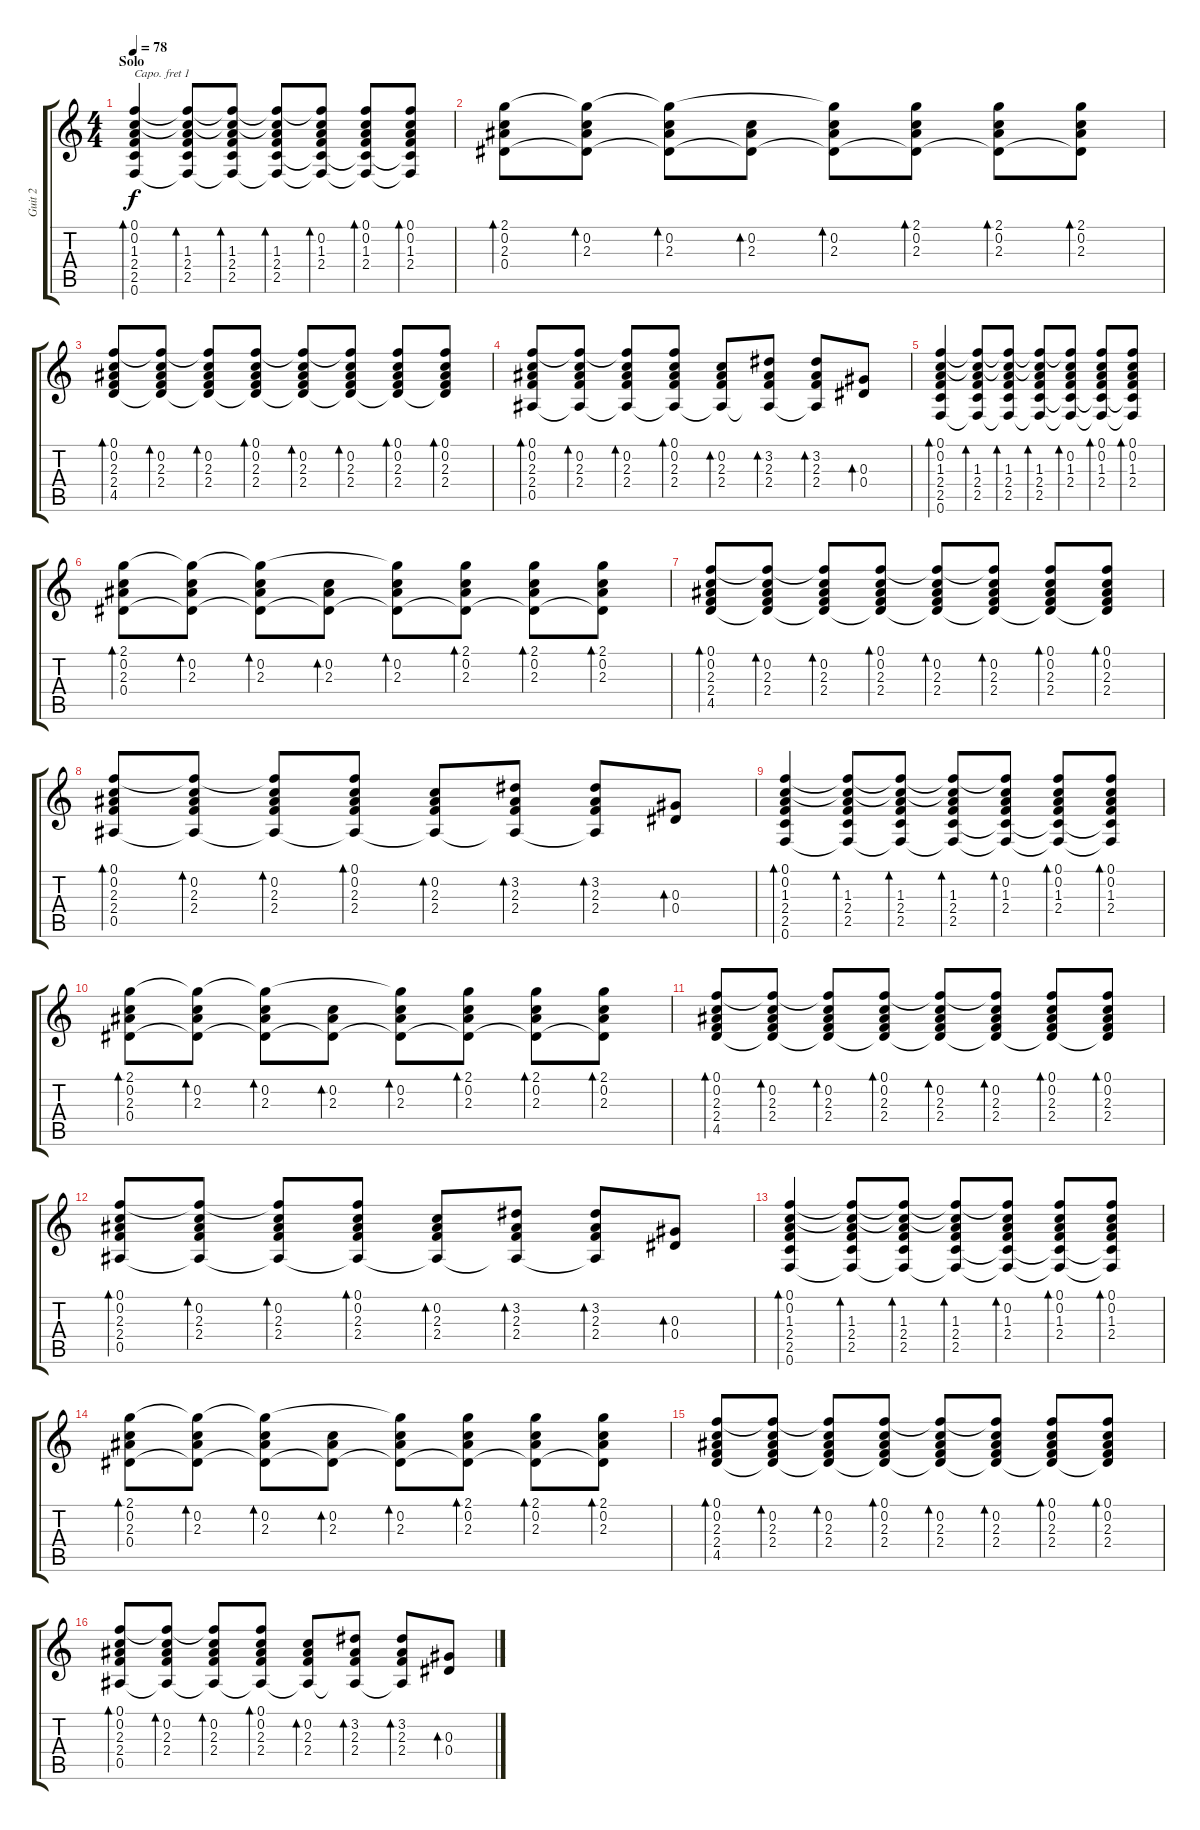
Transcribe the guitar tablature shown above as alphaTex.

\track ("Guit 2" "Guit 2") {instrument electricguitarjazz}
\staff {score tabs}
\capo 1
\tuning (E4 B3 G3 D3 A2 E2) {hide}
\ts (4 4)
\section ("" "Solo")
\tempo 78
\clef g2
\ks c
(0.1 0.2 1.3 2.4 2.5 0.6).4{bd 30 dy f} (0.1{t} 0.2{t} 1.3 2.4 2.5 0.6{t}).8{bd 30} (0.1{t} 0.2{t} 1.3 2.4 2.5 0.6{t}).8{bd 30} (0.1{t} 0.2{t} 1.3 2.4 2.5 0.6{t}).8{bd 30} (0.1{t} 0.2 1.3 2.4 2.5{t} 0.6{t}).8{bd 30} (0.1 0.2 1.3 2.4 2.5{t} 0.6{t}).8{bd 30} (0.1 0.2 1.3 2.4 2.5{t} 0.6{t}).8{bd 30} |
(2.1 0.2 2.3 0.4).8{bd 30} (2.1{t} 0.2 2.3 0.4{t}).8{bd 30} (2.1{t} 0.2 2.3 0.4{t}).8{bd 30} (0.2 2.3 0.4{t}).8{bd 30} (2.1{t} 0.2 2.3 0.4{t}).8{bd 30} (2.1 0.2 2.3 0.4{t}).8{bd 30} (2.1 0.2 2.3 0.4{t}).8{bd 30} (2.1 0.2 2.3 0.4{t}).8{bd 30} |
(0.1 0.2 2.3 2.4 4.5).8{bd 30} (0.1{t} 0.2 2.3 2.4 4.5{t}).8{bd 30} (0.1{t} 0.2 2.3 2.4 4.5{t}).8{bd 30} (0.1 0.2 2.3 2.4 4.5{t}).8{bd 30} (0.1{t} 0.2 2.3 2.4 4.5{t}).8{bd 30} (0.1{t} 0.2 2.3 2.4 4.5{t}).8{bd 30} (0.1 0.2 2.3 2.4 4.5{t}).8{bd 30} (0.1 0.2 2.3 2.4 4.5{t}).8{bd 30} |
(0.1 0.2 2.3 2.4 0.5).8{bd 30} (0.1{t} 0.2 2.3 2.4 0.5{t}).8{bd 30} (0.1{t} 0.2 2.3 2.4 0.5{t}).8{bd 30} (0.1 0.2 2.3 2.4 0.5{t}).8{bd 30} (0.2 2.3 2.4 0.5{t}).8{bd 30} (3.2 2.3 2.4 0.5{t}).8{bd 30} (3.2 2.3 2.4 0.5{t}).8{bd 30} (0.3 0.4).8{bd 30} |
(0.1 0.2 1.3 2.4 2.5 0.6).4{bd 30} (0.1{t} 0.2{t} 1.3 2.4 2.5 0.6{t}).8{bd 30} (0.1{t} 0.2{t} 1.3 2.4 2.5 0.6{t}).8{bd 30} (0.1{t} 0.2{t} 1.3 2.4 2.5 0.6{t}).8{bd 30} (0.1{t} 0.2 1.3 2.4 2.5{t} 0.6{t}).8{bd 30} (0.1 0.2 1.3 2.4 2.5{t} 0.6{t}).8{bd 30} (0.1 0.2 1.3 2.4 2.5{t} 0.6{t}).8{bd 30} |
(2.1 0.2 2.3 0.4).8{bd 30} (2.1{t} 0.2 2.3 0.4{t}).8{bd 30} (2.1{t} 0.2 2.3 0.4{t}).8{bd 30} (0.2 2.3 0.4{t}).8{bd 30} (2.1{t} 0.2 2.3 0.4{t}).8{bd 30} (2.1 0.2 2.3 0.4{t}).8{bd 30} (2.1 0.2 2.3 0.4{t}).8{bd 30} (2.1 0.2 2.3 0.4{t}).8{bd 30} |
(0.1 0.2 2.3 2.4 4.5).8{bd 30} (0.1{t} 0.2 2.3 2.4 4.5{t}).8{bd 30} (0.1{t} 0.2 2.3 2.4 4.5{t}).8{bd 30} (0.1 0.2 2.3 2.4 4.5{t}).8{bd 30} (0.1{t} 0.2 2.3 2.4 4.5{t}).8{bd 30} (0.1{t} 0.2 2.3 2.4 4.5{t}).8{bd 30} (0.1 0.2 2.3 2.4 4.5{t}).8{bd 30} (0.1 0.2 2.3 2.4 4.5{t}).8{bd 30} |
(0.1 0.2 2.3 2.4 0.5).8{bd 30} (0.1{t} 0.2 2.3 2.4 0.5{t}).8{bd 30} (0.1{t} 0.2 2.3 2.4 0.5{t}).8{bd 30} (0.1 0.2 2.3 2.4 0.5{t}).8{bd 30} (0.2 2.3 2.4 0.5{t}).8{bd 30} (3.2 2.3 2.4 0.5{t}).8{bd 30} (3.2 2.3 2.4 0.5{t}).8{bd 30} (0.3 0.4).8{bd 30} |
(0.1 0.2 1.3 2.4 2.5 0.6).4{bd 30 volume 10 instrument overdrivenguitar} (0.1{t} 0.2{t} 1.3 2.4 2.5 0.6{t}).8{bd 30} (0.1{t} 0.2{t} 1.3 2.4 2.5 0.6{t}).8{bd 30} (0.1{t} 0.2{t} 1.3 2.4 2.5 0.6{t}).8{bd 30} (0.1{t} 0.2 1.3 2.4 2.5{t} 0.6{t}).8{bd 30} (0.1 0.2 1.3 2.4 2.5{t} 0.6{t}).8{bd 30} (0.1 0.2 1.3 2.4 2.5{t} 0.6{t}).8{bd 30} |
(2.1 0.2 2.3 0.4).8{bd 30} (2.1{t} 0.2 2.3 0.4{t}).8{bd 30} (2.1{t} 0.2 2.3 0.4{t}).8{bd 30} (0.2 2.3 0.4{t}).8{bd 30} (2.1{t} 0.2 2.3 0.4{t}).8{bd 30} (2.1 0.2 2.3 0.4{t}).8{bd 30} (2.1 0.2 2.3 0.4{t}).8{bd 30} (2.1 0.2 2.3 0.4{t}).8{bd 30} |
(0.1 0.2 2.3 2.4 4.5).8{bd 30} (0.1{t} 0.2 2.3 2.4 4.5{t}).8{bd 30} (0.1{t} 0.2 2.3 2.4 4.5{t}).8{bd 30} (0.1 0.2 2.3 2.4 4.5{t}).8{bd 30} (0.1{t} 0.2 2.3 2.4 4.5{t}).8{bd 30} (0.1{t} 0.2 2.3 2.4 4.5{t}).8{bd 30} (0.1 0.2 2.3 2.4 4.5{t}).8{bd 30} (0.1 0.2 2.3 2.4 4.5{t}).8{bd 30} |
(0.1 0.2 2.3 2.4 0.5).8{bd 30} (0.1{t} 0.2 2.3 2.4 0.5{t}).8{bd 30} (0.1{t} 0.2 2.3 2.4 0.5{t}).8{bd 30} (0.1 0.2 2.3 2.4 0.5{t}).8{bd 30} (0.2 2.3 2.4 0.5{t}).8{bd 30} (3.2 2.3 2.4 0.5{t}).8{bd 30} (3.2 2.3 2.4 0.5{t}).8{bd 30} (0.3 0.4).8{bd 30} |
(0.1 0.2 1.3 2.4 2.5 0.6).4{bd 30} (0.1{t} 0.2{t} 1.3 2.4 2.5 0.6{t}).8{bd 30} (0.1{t} 0.2{t} 1.3 2.4 2.5 0.6{t}).8{bd 30} (0.1{t} 0.2{t} 1.3 2.4 2.5 0.6{t}).8{bd 30} (0.1{t} 0.2 1.3 2.4 2.5{t} 0.6{t}).8{bd 30} (0.1 0.2 1.3 2.4 2.5{t} 0.6{t}).8{bd 30} (0.1 0.2 1.3 2.4 2.5{t} 0.6{t}).8{bd 30} |
(2.1 0.2 2.3 0.4).8{bd 30} (2.1{t} 0.2 2.3 0.4{t}).8{bd 30} (2.1{t} 0.2 2.3 0.4{t}).8{bd 30} (0.2 2.3 0.4{t}).8{bd 30} (2.1{t} 0.2 2.3 0.4{t}).8{bd 30} (2.1 0.2 2.3 0.4{t}).8{bd 30} (2.1 0.2 2.3 0.4{t}).8{bd 30} (2.1 0.2 2.3 0.4{t}).8{bd 30} |
(0.1 0.2 2.3 2.4 4.5).8{bd 30} (0.1{t} 0.2 2.3 2.4 4.5{t}).8{bd 30} (0.1{t} 0.2 2.3 2.4 4.5{t}).8{bd 30} (0.1 0.2 2.3 2.4 4.5{t}).8{bd 30} (0.1{t} 0.2 2.3 2.4 4.5{t}).8{bd 30} (0.1{t} 0.2 2.3 2.4 4.5{t}).8{bd 30} (0.1 0.2 2.3 2.4 4.5{t}).8{bd 30} (0.1 0.2 2.3 2.4 4.5{t}).8{bd 30} |
(0.1 0.2 2.3 2.4 0.5).8{bd 30} (0.1{t} 0.2 2.3 2.4 0.5{t}).8{bd 30} (0.1{t} 0.2 2.3 2.4 0.5{t}).8{bd 30} (0.1 0.2 2.3 2.4 0.5{t}).8{bd 30} (0.2 2.3 2.4 0.5{t}).8{bd 30} (3.2 2.3 2.4 0.5{t}).8{bd 30} (3.2 2.3 2.4 0.5{t}).8{bd 30} (0.3 0.4).8{bd 30}
